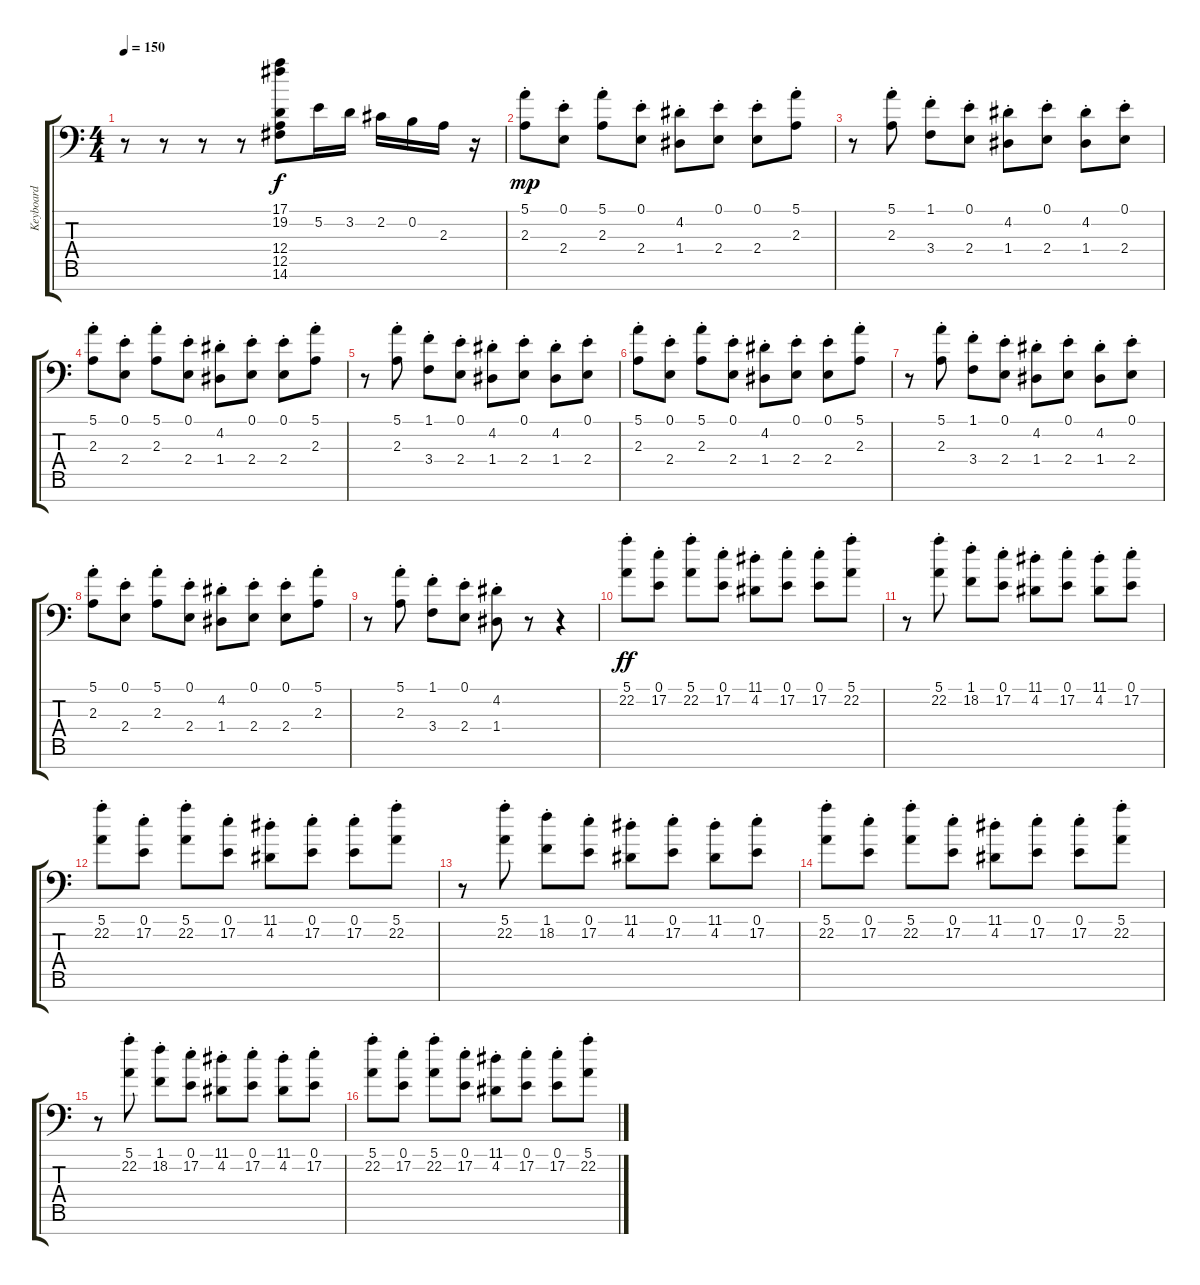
\track ("Keyboard" "Keyboard") {instrument stringensemble1}
\staff {score tabs}
\tuning (E4 B3 G3 D3 A2 E2 E1) {hide}
\ts (4 4)
\tempo 150
\clef f4
\ks c
r.8{dy f} r.8 r.8 r.8 (17.1 19.2 12.4{t} 12.5{t} 14.6{t}).8 5.2.16 3.2.16 2.2.16 0.2.16 2.3.16 r.16 |
(5.1{st} 2.3{st}).8{dy mp} (0.1{st} 2.4{st}).8 (5.1{st} 2.3{st}).8 (0.1{st} 2.4{st}).8 (4.2{st} 1.4{st}).8 (0.1{st} 2.4{st}).8 (0.1{st} 2.4{st}).8 (5.1{st} 2.3{st}).8 |
r.8 (5.1{st} 2.3{st}).8 (1.1{st} 3.4{st}).8 (0.1{st} 2.4{st}).8 (4.2{st} 1.4{st}).8 (0.1{st} 2.4{st}).8 (4.2{st} 1.4{st}).8 (0.1{st} 2.4{st}).8 |
(5.1{st} 2.3{st}).8 (0.1{st} 2.4{st}).8 (5.1{st} 2.3{st}).8 (0.1{st} 2.4{st}).8 (4.2{st} 1.4{st}).8 (0.1{st} 2.4{st}).8 (0.1{st} 2.4{st}).8 (5.1{st} 2.3{st}).8 |
r.8 (5.1{st} 2.3{st}).8 (1.1{st} 3.4{st}).8 (0.1{st} 2.4{st}).8 (4.2{st} 1.4{st}).8 (0.1{st} 2.4{st}).8 (4.2{st} 1.4{st}).8 (0.1{st} 2.4{st}).8 |
(5.1{st} 2.3{st}).8 (0.1{st} 2.4{st}).8 (5.1{st} 2.3{st}).8 (0.1{st} 2.4{st}).8 (4.2{st} 1.4{st}).8 (0.1{st} 2.4{st}).8 (0.1{st} 2.4{st}).8 (5.1{st} 2.3{st}).8 |
r.8 (5.1{st} 2.3{st}).8 (1.1{st} 3.4{st}).8 (0.1{st} 2.4{st}).8 (4.2{st} 1.4{st}).8 (0.1{st} 2.4{st}).8 (4.2{st} 1.4{st}).8 (0.1{st} 2.4{st}).8 |
(5.1{st} 2.3{st}).8 (0.1{st} 2.4{st}).8 (5.1{st} 2.3{st}).8 (0.1{st} 2.4{st}).8 (4.2{st} 1.4{st}).8 (0.1{st} 2.4{st}).8 (0.1{st} 2.4{st}).8 (5.1{st} 2.3{st}).8 |
r.8 (5.1{st} 2.3{st}).8 (1.1{st} 3.4{st}).8 (0.1{st} 2.4{st}).8 (4.2{st} 1.4{st}).8 r.8 r.4 |
(5.1{st} 22.2{st}).8{dy ff} (0.1{st} 17.2{st}).8 (5.1{st} 22.2{st}).8 (0.1{st} 17.2{st}).8 (11.1{st} 4.2{st}).8 (0.1{st} 17.2{st}).8 (0.1{st} 17.2{st}).8 (5.1{st} 22.2{st}).8 |
r.8 (5.1{st} 22.2{st}).8 (1.1{st} 18.2{st}).8 (0.1{st} 17.2{st}).8 (11.1{st} 4.2{st}).8 (0.1{st} 17.2{st}).8 (11.1{st} 4.2{st}).8 (0.1{st} 17.2{st}).8 |
(5.1{st} 22.2{st}).8 (0.1{st} 17.2{st}).8 (5.1{st} 22.2{st}).8 (0.1{st} 17.2{st}).8 (11.1{st} 4.2{st}).8 (0.1{st} 17.2{st}).8 (0.1{st} 17.2{st}).8 (5.1{st} 22.2{st}).8 |
r.8 (5.1{st} 22.2{st}).8 (1.1{st} 18.2{st}).8 (0.1{st} 17.2{st}).8 (11.1{st} 4.2{st}).8 (0.1{st} 17.2{st}).8 (11.1{st} 4.2{st}).8 (0.1{st} 17.2{st}).8 |
(5.1{st} 22.2{st}).8 (0.1{st} 17.2{st}).8 (5.1{st} 22.2{st}).8 (0.1{st} 17.2{st}).8 (11.1{st} 4.2{st}).8 (0.1{st} 17.2{st}).8 (0.1{st} 17.2{st}).8 (5.1{st} 22.2{st}).8 |
r.8 (5.1{st} 22.2{st}).8 (1.1{st} 18.2{st}).8 (0.1{st} 17.2{st}).8 (11.1{st} 4.2{st}).8 (0.1{st} 17.2{st}).8 (11.1{st} 4.2{st}).8 (0.1{st} 17.2{st}).8 |
(5.1{st} 22.2{st}).8 (0.1{st} 17.2{st}).8 (5.1{st} 22.2{st}).8 (0.1{st} 17.2{st}).8 (11.1{st} 4.2{st}).8 (0.1{st} 17.2{st}).8 (0.1{st} 17.2{st}).8 (5.1{st} 22.2{st}).8
